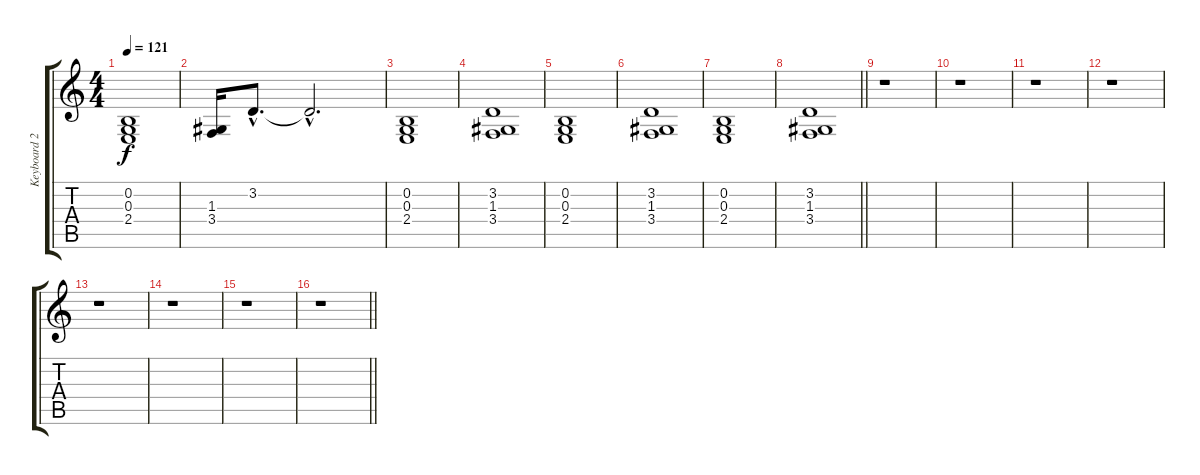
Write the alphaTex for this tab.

\track ("Keyboard 2" "Keyboard 2") {instrument synthstrings1}
\staff {score tabs}
\tuning (E4 B3 G3 D3 A2 E2) {hide}
\ts (4 4)
\tempo 121
\clef g2
\ks c
(0.2 0.3 2.4).1{dy f instrument synthstrings1} |
(1.3 3.4).16 3.2{hac}.8{d} 3.2{hac t}.2{d} |
(0.2 0.3 2.4).1 |
(3.2 1.3 3.4).1 |
(0.2 0.3 2.4).1 |
(3.2 1.3 3.4).1 |
(0.2 0.3 2.4).1 |
\barLineRight lightlight
(3.2 1.3 3.4).1 |
r.1 |
r.1 |
r.1 |
r.1 |
r.1 |
r.1 |
r.1 |
\barLineRight lightlight
r.1
